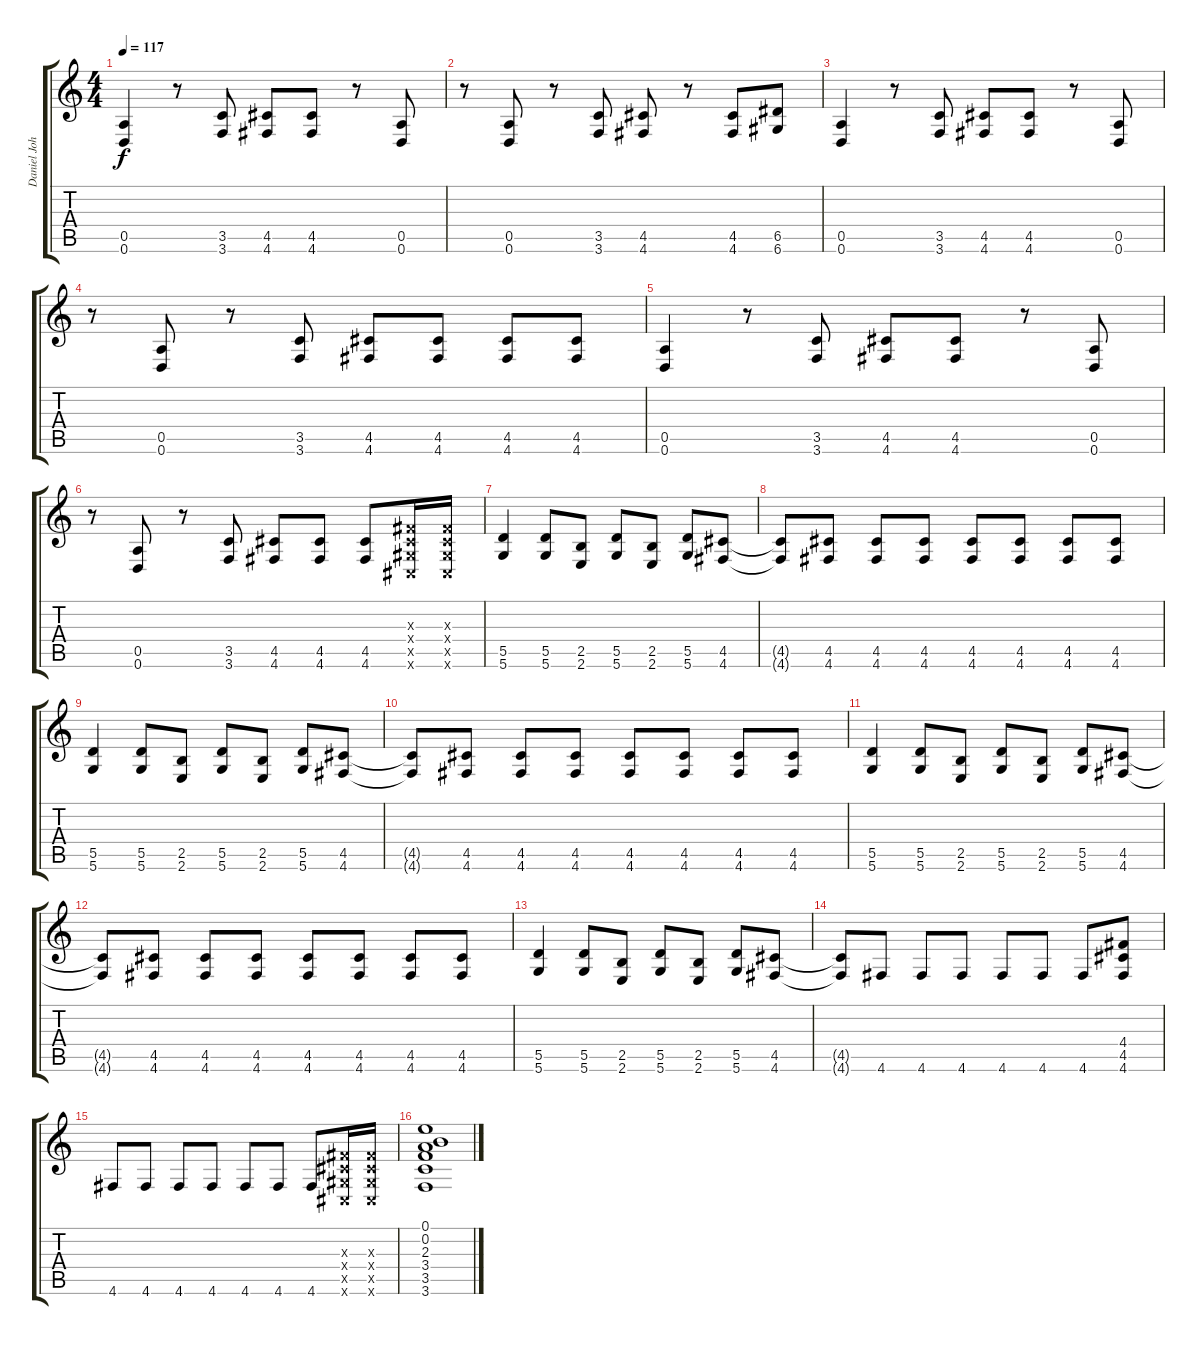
\track ("Daniel Johns 2" "Daniel Joh") {instrument distortionguitar}
\staff {score tabs}
\tuning (E4 B3 G3 D3 A2 D2) {hide}
\ts (4 4)
\tempo 117
\clef g2
\ks c
(0.5 0.6).4{dy f} r.8 (3.5 3.6).8 (4.5 4.6).8 (4.5 4.6).8 r.8 (0.5 0.6).8 |
r.8 (0.5 0.6).8 r.8 (3.5 3.6).8 (4.5 4.6).8 r.8 (4.5 4.6).8 (6.5 6.6).8 |
(0.5 0.6).4 r.8 (3.5 3.6).8 (4.5 4.6).8 (4.5 4.6).8 r.8 (0.5 0.6).8 |
r.8 (0.5 0.6).8 r.8 (3.5 3.6).8 (4.5 4.6).8 (4.5 4.6).8 (4.5 4.6).8 (4.5 4.6).8 |
(0.5 0.6).4 r.8 (3.5 3.6).8 (4.5 4.6).8 (4.5 4.6).8 r.8 (0.5 0.6).8 |
r.8 (0.5 0.6).8 r.8 (3.5 3.6).8 (4.5 4.6).8 (4.5 4.6).8 (4.5 4.6).8 (-1.3{x} -1.4{x} -1.5{x} -1.6{x}).16 (-1.3{x} -1.4{x} -1.5{x} -1.6{x}).16 |
(5.5 5.6).4 (5.5 5.6).8 (2.5 2.6).8 (5.5 5.6).8 (2.5 2.6).8 (5.5 5.6).8 (4.5 4.6).8 |
(4.5{t} 4.6{t}).8 (4.5 4.6).8 (4.5 4.6).8 (4.5 4.6).8 (4.5 4.6).8 (4.5 4.6).8 (4.5 4.6).8 (4.5 4.6).8 |
(5.5 5.6).4 (5.5 5.6).8 (2.5 2.6).8 (5.5 5.6).8 (2.5 2.6).8 (5.5 5.6).8 (4.5 4.6).8 |
(4.5{t} 4.6{t}).8 (4.5 4.6).8 (4.5 4.6).8 (4.5 4.6).8 (4.5 4.6).8 (4.5 4.6).8 (4.5 4.6).8 (4.5 4.6).8 |
(5.5 5.6).4 (5.5 5.6).8 (2.5 2.6).8 (5.5 5.6).8 (2.5 2.6).8 (5.5 5.6).8 (4.5 4.6).8 |
(4.5{t} 4.6{t}).8 (4.5 4.6).8 (4.5 4.6).8 (4.5 4.6).8 (4.5 4.6).8 (4.5 4.6).8 (4.5 4.6).8 (4.5 4.6).8 |
(5.5 5.6).4 (5.5 5.6).8 (2.5 2.6).8 (5.5 5.6).8 (2.5 2.6).8 (5.5 5.6).8 (4.5 4.6).8 |
(4.5{t} 4.6{t}).8 4.6.8 4.6.8 4.6.8 4.6.8 4.6.8 4.6.8 (4.4 4.5 4.6).8 |
4.6.8 4.6.8 4.6.8 4.6.8 4.6.8 4.6.8 4.6.8 (-1.3{x} -1.4{x} -1.5{x} -1.6{x}).16 (-1.3{x} -1.4{x} -1.5{x} -1.6{x}).16 |
(0.1 0.2 2.3 3.4 3.5 3.6).1
